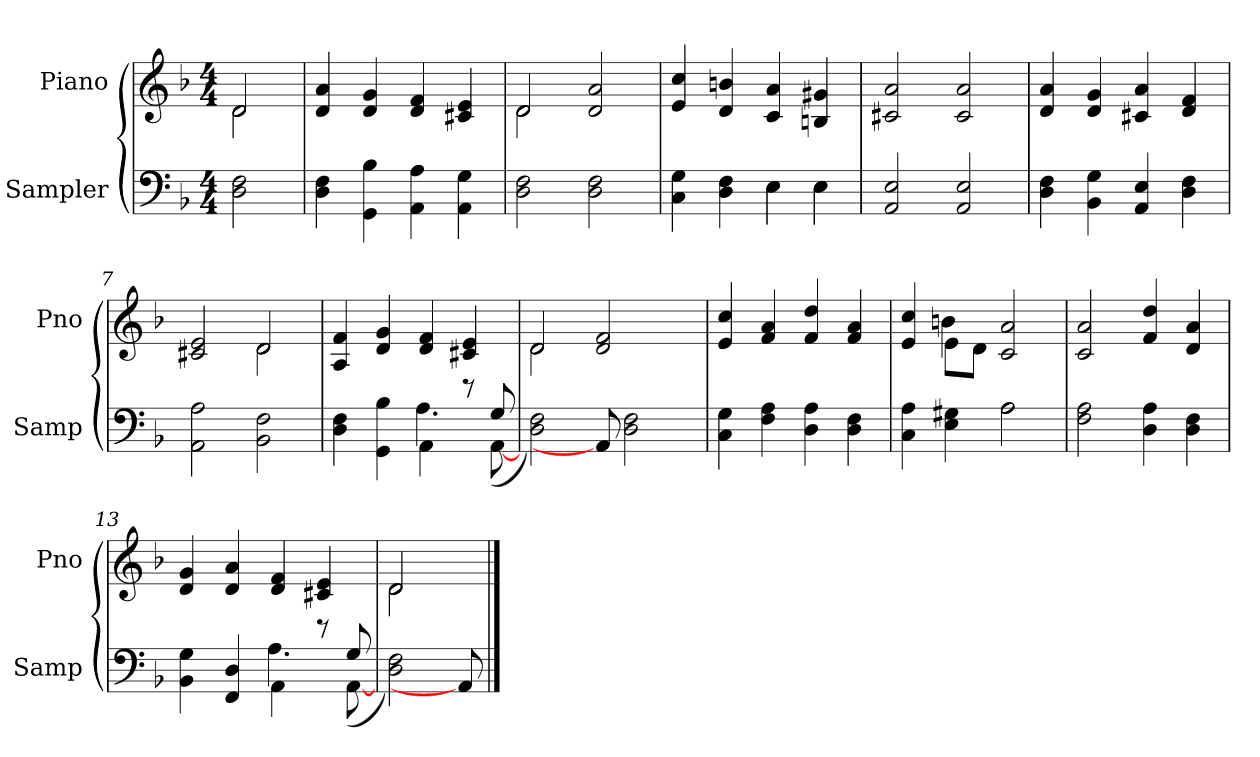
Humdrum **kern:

**kern	**kern
*part2	*part1
*staff2	*staff1
*I"Sampler	*I"Piano
*I'Samp	*I'Pno
*clefF4	*clefG2
*k[b-]	*k[b-]
*F:	*F:
*M4/4	*M4/4
=1	=1
*	*^
2D 2F	2d/	2d
*	*v	*v
=2	=2
4D 4F	4d 4a
4GG 4B-	4d 4g
4AA 4A	4d 4f
4AA 4G	4c#X 4e
=3	=3
*	*^
2D 2F	2d/	2d
2D 2F	2d 2a	2ryy
*	*v	*v
=4	=4
*^	*
4C 4G	2ryy	4e 4cc
4D 4F	.	4d 4bn
4E\	4E	4c 4a
4E\	4E	4Bn 4g#X
*v	*v	*
=5	=5
2AA/ 2E/	2c#X 2a
2AA 2E	2c# 2a
=6	=6
4D 4F	4d 4a
4BB- 4G	4d 4g
4AA 4E	4c#X 4a
4D 4F	4d 4f
=7	=7
*	*^
2AA 2A	2c#X 2e	2ryy
2BB- 2F	2d/	2d
*	*v	*v
=8	=8
*^	*
4D 4F	2ryy	4A 4f
4GG 4B-	.	4d 4g
4AA\	4.A	4d 4f
8r	.	4c#X 4e
8G/	([8AA	.
*v	*v	*
=9	=9
*	*^
2D 2F)	2d/	2d
8AA]	2d 2f	8ryy
2D 2F	.	2ryy
.	8ryy	.
*	*v	*v
=10	=10
4C 4G	4e 4cc
4F 4A	4f 4a
4D 4A	4f 4dd
4D 4F	4f 4a
=11	=11
*^	*^
4C 4A	2ryy	4e 4cc	4ryy
4E 4G#X	.	8e\L	4bn
.	.	8d\J	.
2A\	2A	2c 2a	2ryy
*v	*v	*	*
*	*v	*v
=12	=12
2F 2A	2c 2a
4D 4A	4f 4dd
4D 4F	4d 4a
=13	=13
*^	*
4BB- 4G	2ryy	4d 4g
4FF 4D	.	4d 4a
4AA\	4.A	4d 4f
8r	.	4c#X 4e
8G/	([8AA	.
*v	*v	*
=14	=14
*	*^
2D 2F)	2d/	2d
8AA]	8ryy	8ryy
*	*v	*v
==	==
*-	*-
